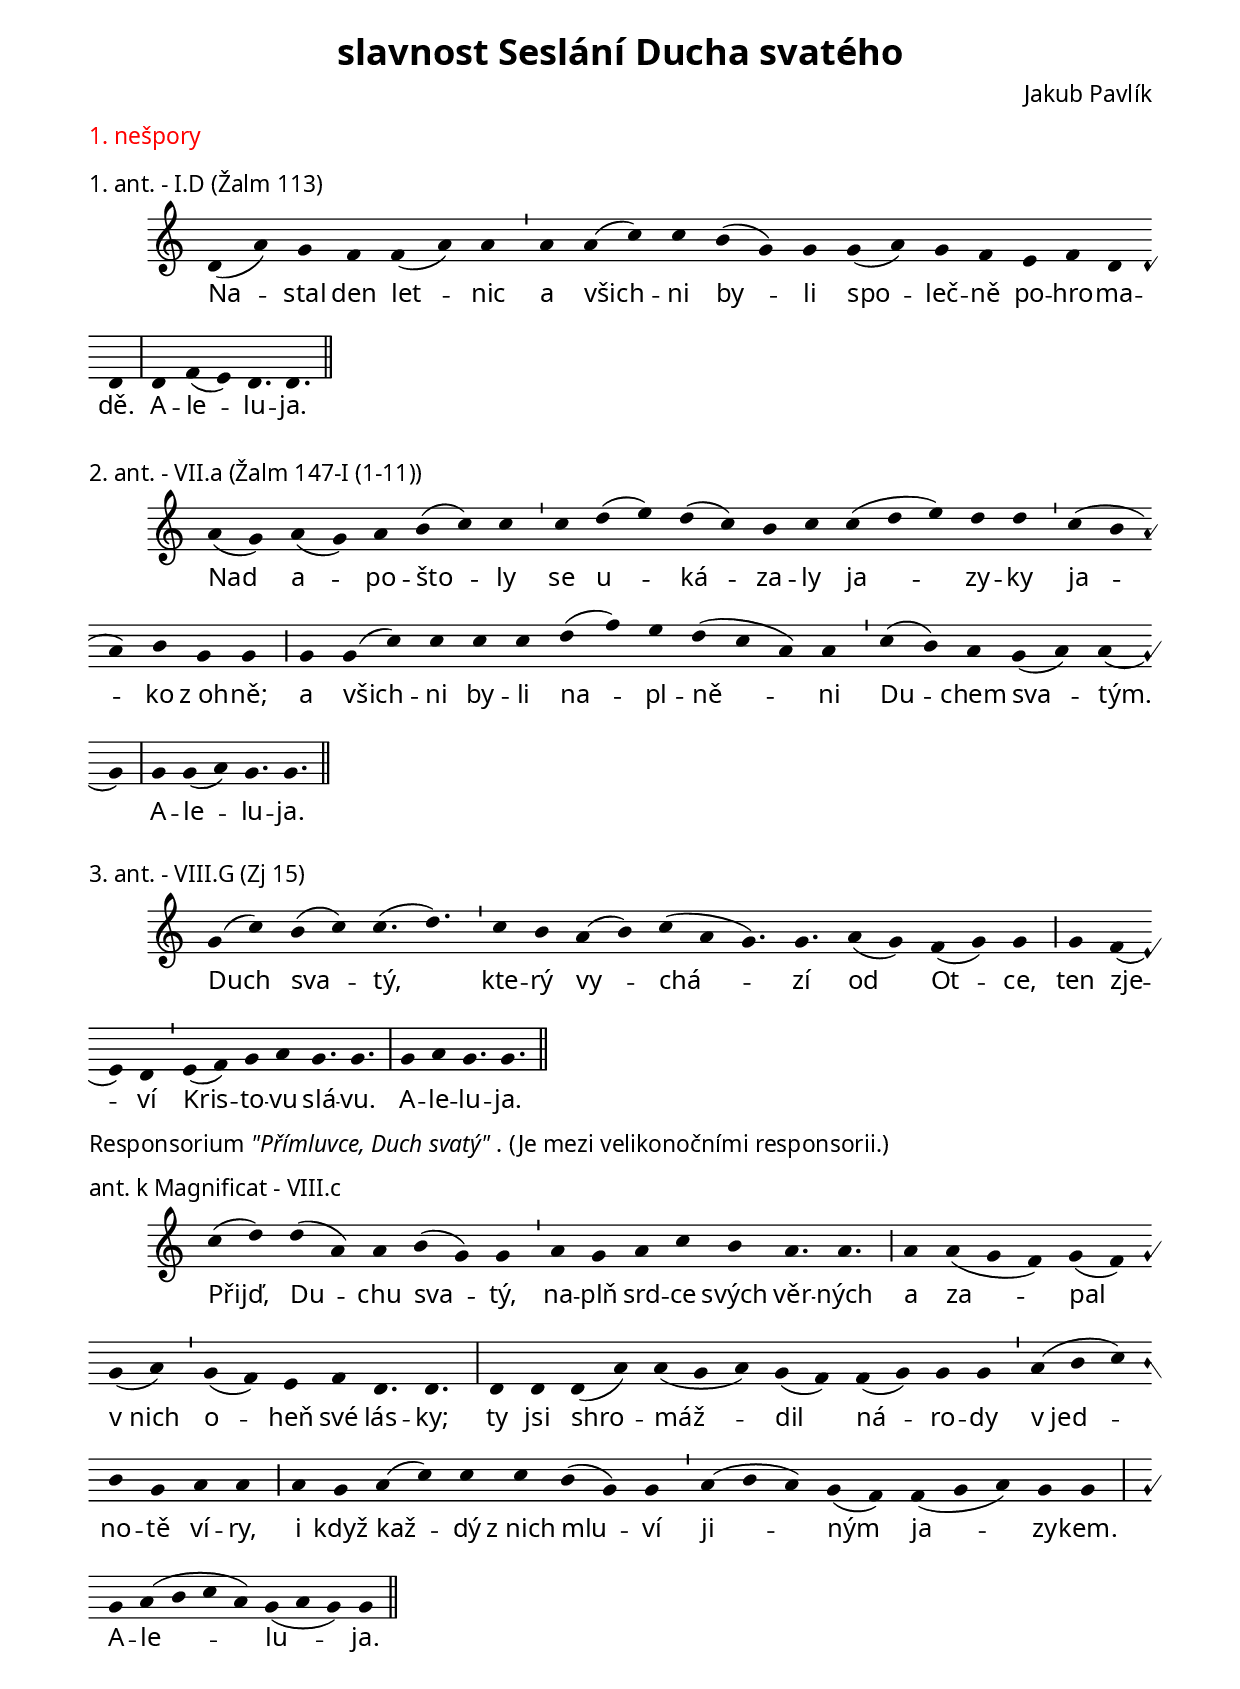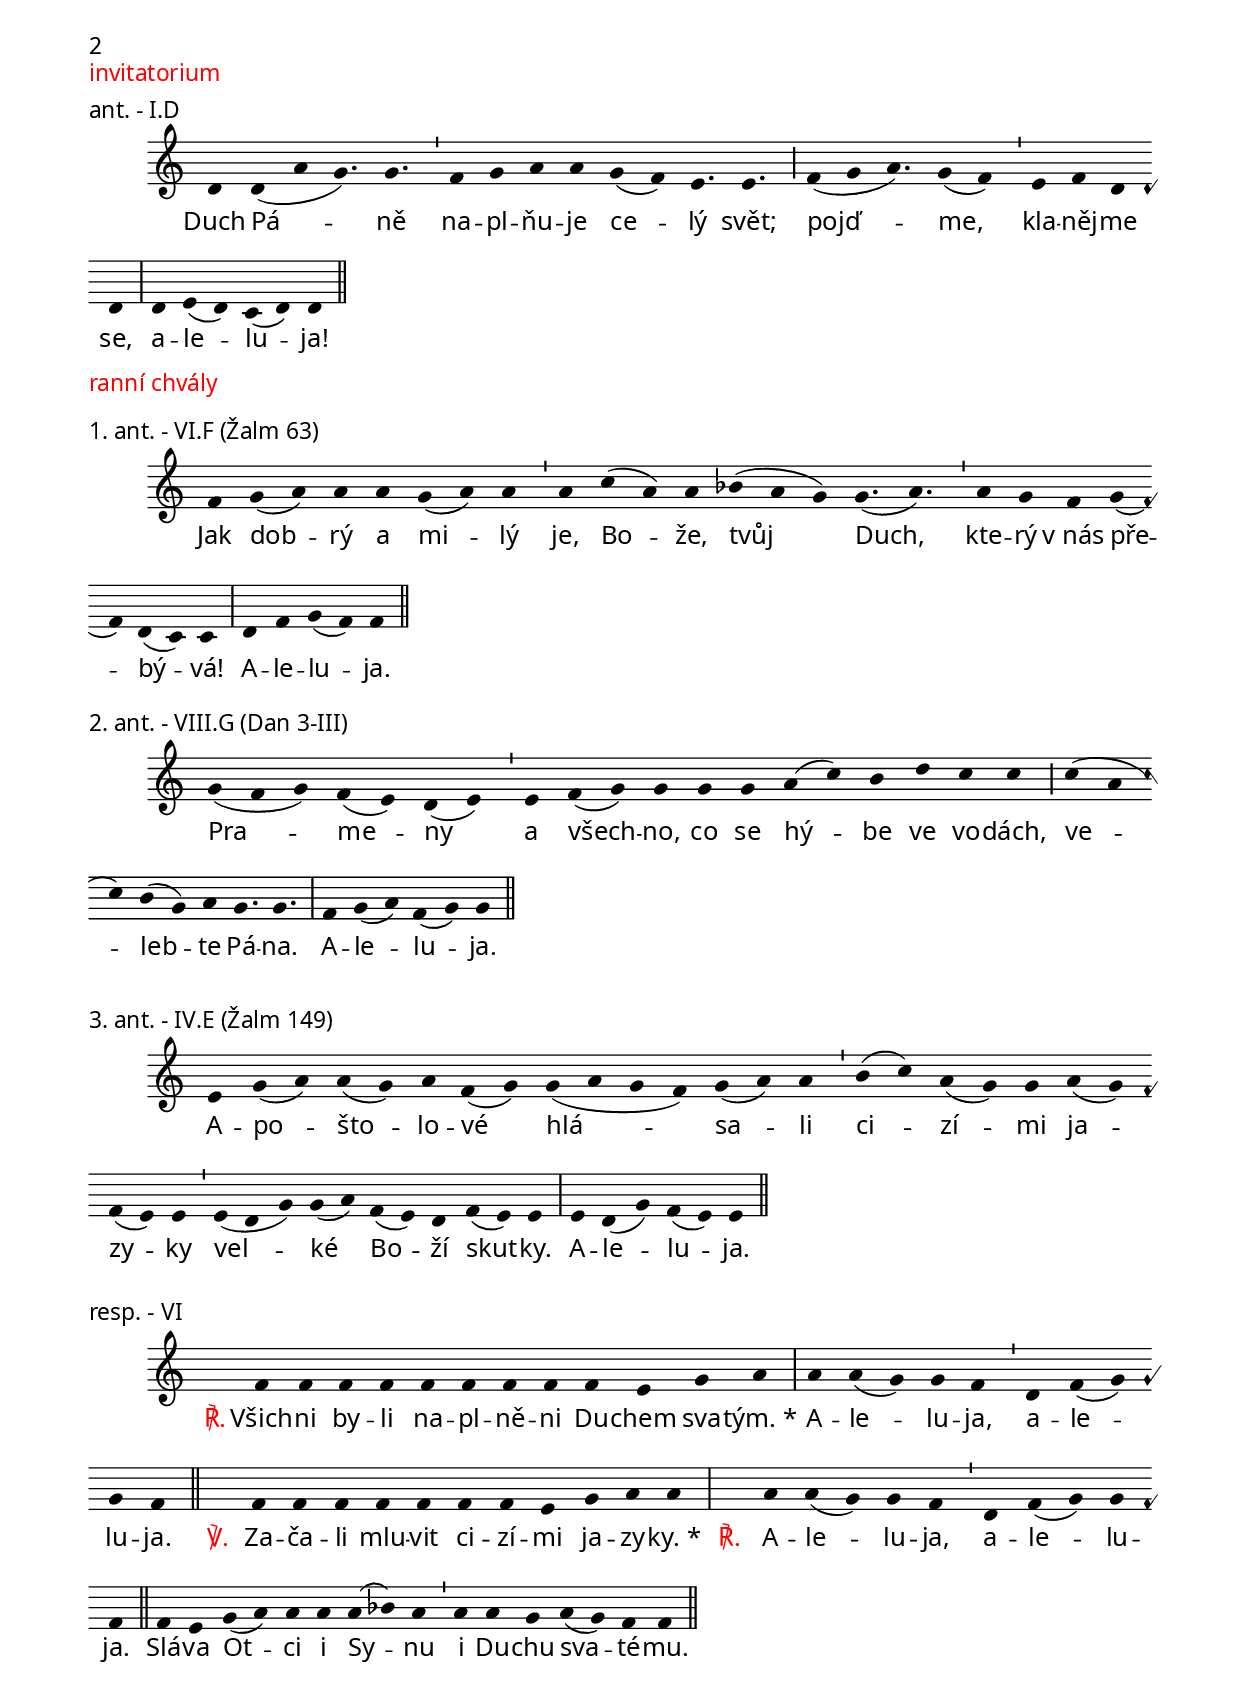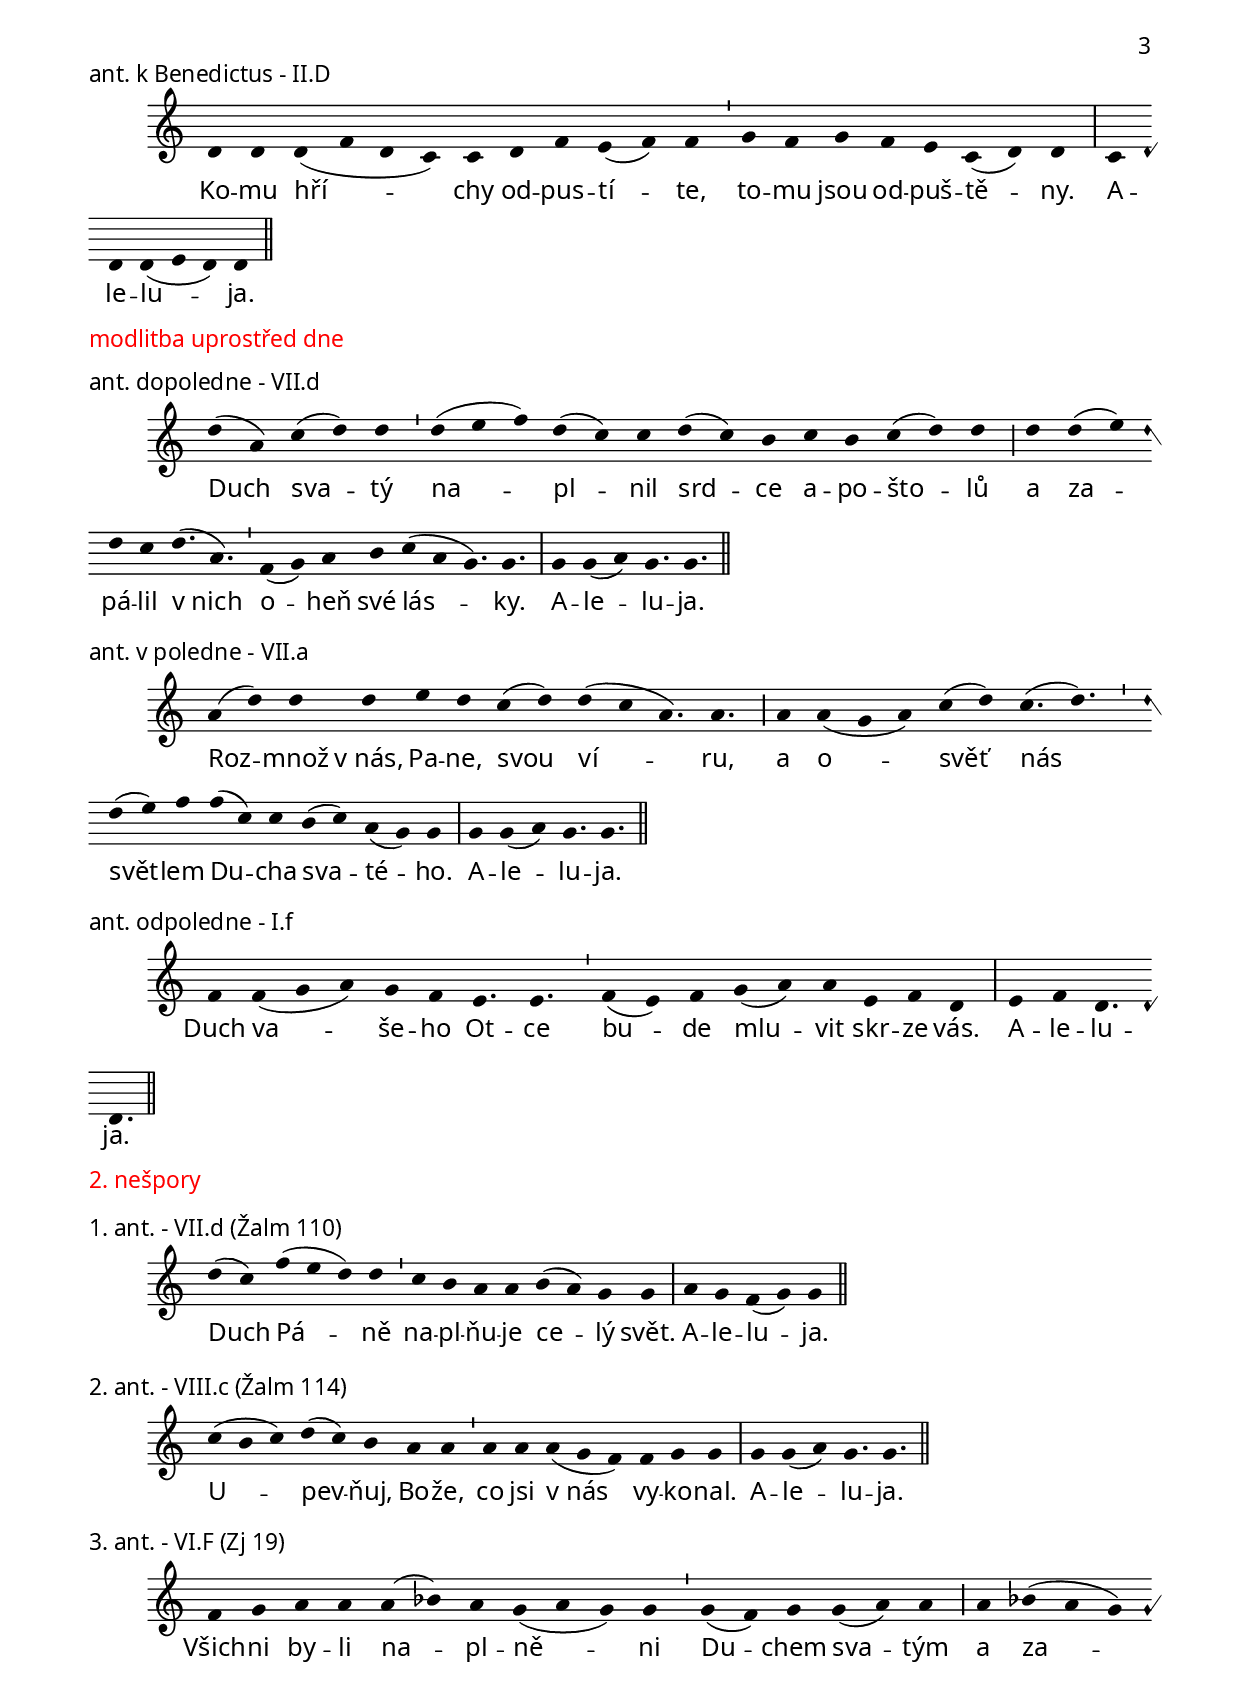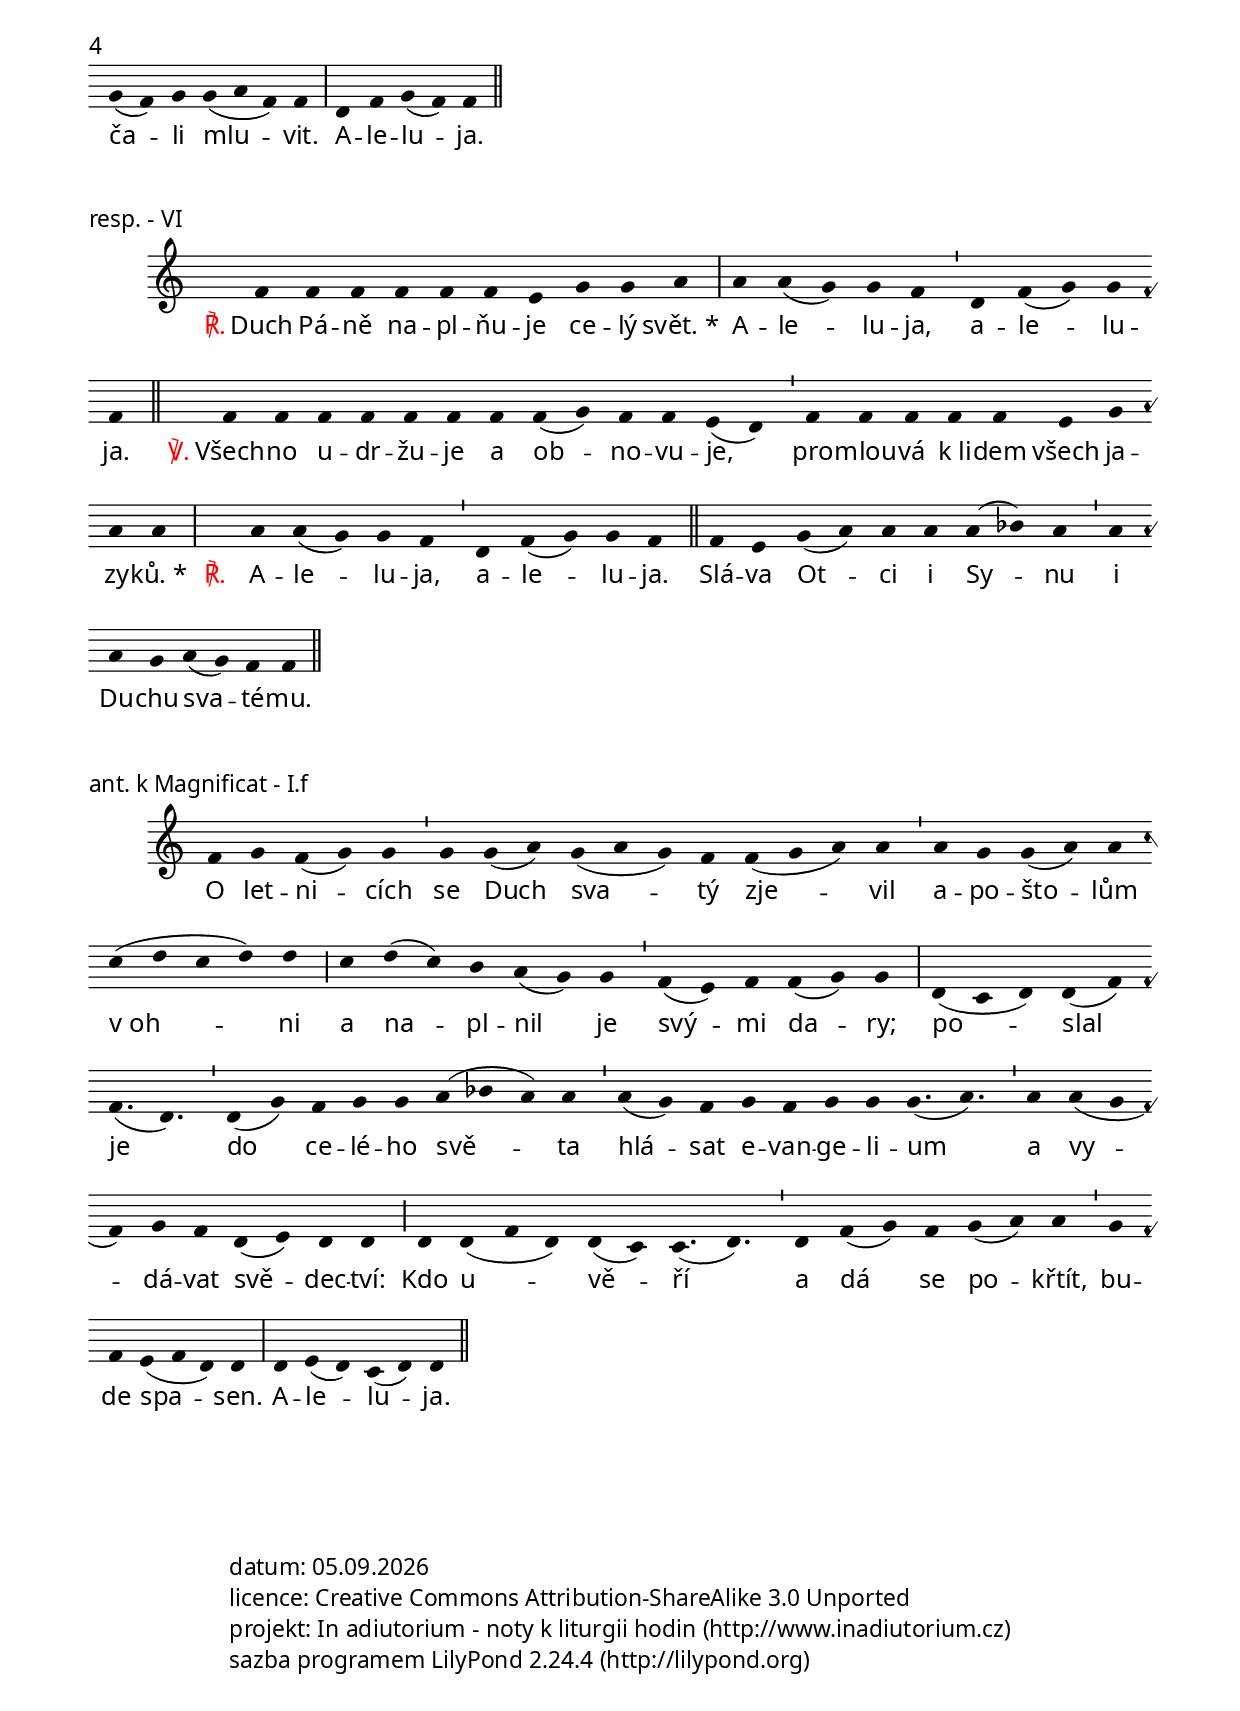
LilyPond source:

\version "2.14.2"

\header {
  title = "slavnost Seslání Ducha svatého"
  composer = "Jakub Pavlík"
}

\include "spolecne.ly"
\include "dilyresponsorii.ly"

\markup {\nadpisHodinka {"1. nešpory"}}

\score {
  \relative c' {
    \choralniRezim
    d4( a') g f f( a) a \barMin
    a a( c) c b( g) g g( a) g f e f d d \barMax
    d f( e) d4. d \barFinalis
  }
  \addlyrics {
    Na -- stal den let -- nic
    a všich -- ni by -- li spo -- leč -- ně po -- hro -- ma -- dě.
    A -- le -- lu -- ja.
  }
  \header {
    quid = "1. ant."
    modus = "I"
    differentia = "D" 
    psalmus = "Žalm 113"
    id = ""
    piece = \markup {\sestavTitulek}
  }
}

\score {
  \relative c'' {
    \choralniRezim
    a4( g) a( g) a b( c) c \barMin
    c d( e) d( c) b c c( d e) d d \barMin
    c( b a) b g g \barMaior
    g g( c) c c c d( f) e d( c a) a \barMin
    c( b) a g( a) a( g) \barMax
    g g( a) g4. g \barFinalis
  }
  \addlyrics {
    Nad a -- po -- što -- ly 
    se u -- ká -- za -- ly ja -- zy -- ky
    ja -- ko z_oh -- ně;
    a všich -- ni by -- li na -- pl -- ně -- ni
    Du -- chem sva -- tým.
    A -- le -- lu -- ja.
  }
  \header {
    quid = "2. ant."
    modus = "VII"
    differentia = "a" 
    psalmus = "Žalm 147-I (1-11)"
    id = ""
    piece = \markup {\sestavTitulek}
  }
}

\score {
  \relative c'' {
    \choralniRezim
    g4( c) b( c) c4.( d) \barMin
    c4 b a( b) c( a g4.) g a4( g) f( g) g \barMaior
    g f( e) d \barMin
    e( f) g a g4. g \barMax
    g4 a g4. g \barFinalis
  }
  \addlyrics {
    Duch sva -- tý, 
    kte -- rý vy -- chá -- zí od Ot -- ce,
    ten zje -- ví 
    Kris -- to -- vu slá -- vu.
    A -- le -- lu -- ja.
  }
  \header {
    quid = "3. ant."
    modus = "VIII"
    differentia = "G" 
    psalmus = "Zj 15"
    id = ""
    piece = \markup {\sestavTitulek}
  }
}

\markup{Responsorium \italic{"\"Přímluvce, Duch svatý\""}. (Je mezi velikonočními responsorii.)}

\score {
  \relative c'' {
    \choralniRezim
    c4( d) d( a) a b( g) g \barMin
    a g a c b a4. a \barMaior
    a4 a( g f) g( f) g( a) \barMin g( f) e f d4. d \barMax
    
    d4 d d( a') a( g a) g( f) f( g) g g \barMin
    a( b c) b g a a \barMaior
    a g a( c) c c b( g) g \barMin
    a( b a) g( f) f( g a) g g \barMax
    
    g a( b c a) g( a g) g \barFinalis
  }
  \addlyrics {
    Přijď, Du -- chu sva -- tý,
    na -- plň srd -- ce svých věr -- ných
    a za -- pal v_nich o -- heň své lás -- ky;
    
    ty jsi shro -- máž -- dil ná -- ro -- dy
    v_jed -- no -- tě ví -- ry,
    i když kaž -- dý z_nich mlu -- ví 
    ji -- ným ja -- zy -- kem.
    
    A -- le -- lu -- ja.
  }
  \header {
    quid = "ant. k Magnificat"
    modus = "VIII"
    differentia = "c" 
    psalmus = ""
    id = ""
    piece = \markup {\sestavTitulekBezZalmu}
  }
}

\markup {\nadpisHodinka {"invitatorium"}}

\score {
  \relative c' {
    \choralniRezim
    d4 d( a' g4.) g \barMin
    f4 g a a g( f) e4. e \barMaior
    f4( g a4.) g4( f) \barMin
    e4 f d d \barMax
    d e( d) c( d) d \barFinalis
  }
  \addlyrics {
    Duch Pá -- ně 
    na -- pl -- ňu -- je ce -- lý svět;
    pojď -- me, kla -- něj -- me se,
    a -- le -- lu -- ja!
  }
  \header {
    quid = "ant."
    modus = "I"
    differentia = "D" 
    psalmus = ""
    id = ""
    piece = \markup {\sestavTitulekBezZalmu}
  }
}

\markup {\nadpisHodinka {"ranní chvály"}}

\score {
  \relative c' {
    \choralniRezim
    f4 g( a) a a g( a) a \barMin
    a4 c( a) a bes( a g) g4.( a) \barMin
    a4 g f g( f) d( c) c \barMax
    d4 f g( f) f \barFinalis
  }
  \addlyrics {
    Jak dob -- rý a mi -- lý 
    je, Bo -- že, tvůj Duch,
    kte -- rý v_nás pře -- bý -- vá!
    A -- le -- lu -- ja.
  }
  \header {
    quid = "1. ant."
    modus = "VI"
    differentia = "F" 
    psalmus = "Žalm 63"
    id = ""
    piece = \markup {\sestavTitulek}
  }
}

\score {
  \relative c'' {
    \choralniRezim
    g( f g) f( e) d( e) \barMin
    e f( g) g g g a( c) b d c c \barMaior
    c( a c) b( g) a g4. g \barMax
    f4 g( a) f( g) g \barFinalis
  }
  \addlyrics {
    Pra -- me -- ny 
    a všech -- no, co se hý -- be ve vo -- dách,
    ve -- leb -- te Pá -- na.
    A -- le -- lu -- ja.
  }
  \header {
    quid = "2. ant."
    modus = "VIII"
    differentia = "G" 
    psalmus = "Dan 3-III"
    id = ""
    piece = \markup {\sestavTitulek}
  }
}

\score {
  \relative c' {
    \choralniRezim
    e4 g( a) a( g) a f( g) g( a g f) g( a) a \barMin
    b( c) a( g) g a( g) f( e) e \barMin
    e( d g) g( a) f( e) d f( e) e \barMax
    e d( g) f( e) e \barFinalis
  }
  \addlyrics {
    A -- po -- što -- lo -- vé hlá -- sa -- li 
    ci -- zí -- mi ja -- zy -- ky
    vel -- ké Bo -- ží skut -- ky.
    A -- le -- lu -- ja.
  }
  \header {
    quid = "3. ant."
    modus = "IV"
    differentia = "E" 
    psalmus = "Žalm 149"
    id = ""
    piece = \markup {\sestavTitulek}
  }
}

\score {
  \relative c' {
    \choralniRezim
    
    % R
    \neviditelna f
    f f f f f f f f f e g a \barMax
    \respVIalelujaResponsum \barFinalis
    
    % V
    \neviditelna f
    f f f f f f f e g a a \barMax
    % R
    \neviditelna a
    \respVIalelujaResponsum \barFinalis
    
    % Slava
    \respVIalelujaDoxologie \barFinalis
  }
  \addlyrics {
    \Response Všich -- ni by -- li na -- pl -- ně -- ni Du -- chem sva -- tým._*
    \textRespAleluja
    \Verse Za -- ča -- li mlu -- vit ci -- zí -- mi ja -- zy -- ky._*
    \Response \textRespAleluja
    \textRespDoxologie
  }
  \header {
    quid = "resp."
    modus = "VI"
    id = ""
    piece = \markup {\sestavTitulekResp}
  }
}

\score {
  \relative c' {
    \choralniRezim
    d4 d d( f d c) c d f e( f) f \barMin
    g f g f e c( d) d \barMax
    c d d( e d) d \barFinalis
  }
  \addlyrics {
    Ko -- mu hří -- chy od -- pus -- tí -- te,
    to -- mu jsou od -- puš -- tě -- ny.
    A -- le -- lu -- ja.
  }
  \header {
    quid = "ant. k Benedictus"
    modus = "II"
    differentia = "D" 
    psalmus = ""
    id = ""
    piece = \markup {\sestavTitulekBezZalmu}
  }
}

\markup {\nadpisHodinka {"modlitba uprostřed dne"}}

\score {
  \relative c'' {
    \choralniRezim
    d( a) c( d) d \barMin
    d( e f) d( c) c d( c) b c b c( d) d \barMaior
    d d( e) d c d4.( a) \barMin
    f4( g) a b c( a g4.) g \barMax
    g4 g( a) g4. g \barFinalis
  }
  \addlyrics {
    Duch sva -- tý 
    na -- pl -- nil srd -- ce a -- po -- što -- lů
    a za -- pá -- lil v_nich 
    o -- heň své lás -- ky.
    A -- le -- lu -- ja.
  }
  \header {
    quid = "ant. dopoledne"
    modus = "VII"
    differentia = "d" 
    psalmus = ""
    id = ""
    piece = \markup {\sestavTitulekBezZalmu}
  }
}

\score {
  \relative c'' {
    \choralniRezim
    a4( d) d d e d c( d) d( c a4.) a \barMaior
    a4 a( g a) c( d) c4.( d) \barMin
    d4( e) f f( c) c b( c) a( g) g \barMax
    g g( a) g4. g \barFinalis
  }
  \addlyrics {
    Roz -- množ v_nás, Pa -- ne, svou ví -- ru,
    a o -- svěť nás 
    svět -- lem Du -- cha sva -- té -- ho.
    A -- le -- lu -- ja.
  }
  \header {
    quid = "ant. v poledne"
    modus = "VII"
    differentia = "a" 
    psalmus = ""
    id = ""
    piece = \markup {\sestavTitulekBezZalmu}
  }
}

\score {
  \relative c' {
    \choralniRezim
    f4 f( g a) g f e4. e \barMin
    f4( e) f g( a) a e f d \barMax
    e f d4. d \barFinalis
  }
  \addlyrics {
    Duch va -- še -- ho Ot -- ce
    bu -- de mlu -- vit skr -- ze vás.
    A -- le -- lu -- ja.
  }
  \header {
    quid = "ant. odpoledne"
    modus = "I"
    differentia = "f" 
    psalmus = ""
    id = ""
    piece = \markup {\sestavTitulekBezZalmu}
  }
}

\markup {\nadpisHodinka {"2. nešpory"}}

\score {
  \relative c'' {
    \choralniRezim
    d4( c) f( e d) d \barMin
    c b a a b( a) g g \barMax
    a g f( g) g \barFinalis
  }
  \addlyrics {
    Duch Pá -- ně na -- pl -- ňu -- je ce -- lý svět.
    A -- le -- lu -- ja.
  }
  \header {
    quid = "1. ant."
    modus = "VII"
    differentia = "d" 
    psalmus = "Žalm 110"
    id = ""
    piece = \markup {\sestavTitulek}
  }
}

\score {
  \relative c'' {
    \choralniRezim
    c4( b c) d( c) b a a \barMin
    a a a( g f) f g g \barMax
    g g( a) g4. g \barFinalis
  }
  \addlyrics {
    U -- pev -- ňuj, Bo -- že,
    co jsi v_nás vy -- ko -- nal.
    A -- le -- lu -- ja.
  }
  \header {
    quid = "2. ant."
    modus = "VIII"
    differentia = "c" 
    psalmus = "Žalm 114"
    id = ""
    piece = \markup {\sestavTitulek}
  }
}

\score {
  \relative c' {
    \choralniRezim
    f4 g a a a( bes) a g( a g) g \barMin
    g( f) g g( a) a \barMaior
    a bes( a g) g( f) g g( a f) f \barMax
    d f g( f) f \barFinalis
  }
  \addlyrics {
    Všich -- ni by -- li na -- pl -- ně -- ni Du -- chem sva -- tým
    a za -- ča -- li mlu -- vit.
    A -- le -- lu -- ja.
  }
  \header {
    quid = "3. ant."
    modus = "VI"
    differentia = "F" 
    psalmus = "Zj 19"
    id = ""
    piece = \markup {\sestavTitulek}
  }
}

\score {
  \relative c' {
    \choralniRezim
    
    % R
    \neviditelna f
    f4 f f f f f e g g a \barMax
    \respVIalelujaResponsum \barFinalis
    
    % V
    \neviditelna f
    f f f f f f f f( g) f f e( d) \barMin
    f f f f f e g a a \barMax
    % R
    \neviditelna a
    \respVIalelujaResponsum \barFinalis
    
    % Slava
    \respVIalelujaDoxologie \barFinalis
  }
  \addlyrics {
    \Response Duch Pá -- ně na -- pl -- ňu -- je ce -- lý svět._*
    \textRespAleluja
    \Verse Všech -- no u -- dr -- žu -- je a ob -- no -- vu -- je,
    pro -- mlou -- vá k_li -- dem všech ja -- zy -- ků._*
    \Response \textRespAleluja
    \textRespDoxologie
  }
  \header {
    quid = "resp."
    modus = "VI"
    id = ""
    piece = \markup {\sestavTitulekResp}
  }
}

\score {
  \relative c' {
    \choralniRezim
    f4 g f( g) g \barMin
    g g( a) g( a g) f f( g a) a \barMin
    a4 g g( a) a c( d c d) d \barMaior
    c4 d( c) b a( g) g \barMin
    f( e) f f( g) g \barMax
    
    d( c d) d( f) f4.( d) \barMin
    d4( g) f g g a( bes a) a \barMin
    a( g) f g f g g g4.( a) \barMin
    a4 a( g f) g f d( e) d d \barMaior
    
    d d( f d) d( c) c4.( d) \barMin
    d4 f( g) f g( a) a \barMin
    g f e( f d) d \barMax
    
    d e( d) c( d) d \barFinalis
  }
  \addlyrics {
    O let -- ni -- cích
    se Duch sva -- tý zje -- vil 
    a -- po -- što -- lům v_oh -- ni
    a na -- pl -- nil je 
    svý -- mi da -- ry;
    
    po -- slal je do ce -- lé -- ho svě -- ta
    hlá -- sat e -- van -- ge -- li -- um
    a vy -- dá -- vat svě -- dec -- tví:
    Kdo u -- vě -- ří 
    a dá se po -- křtít,
    bu -- de spa -- sen.
    
    A -- le -- lu -- ja.
  }
  \header {
    quid = "ant. k Magnificat"
    modus = "I"
    differentia = "f" 
    psalmus = ""
    id = ""
    piece = \markup {\sestavTitulekBezZalmu}
  }
}